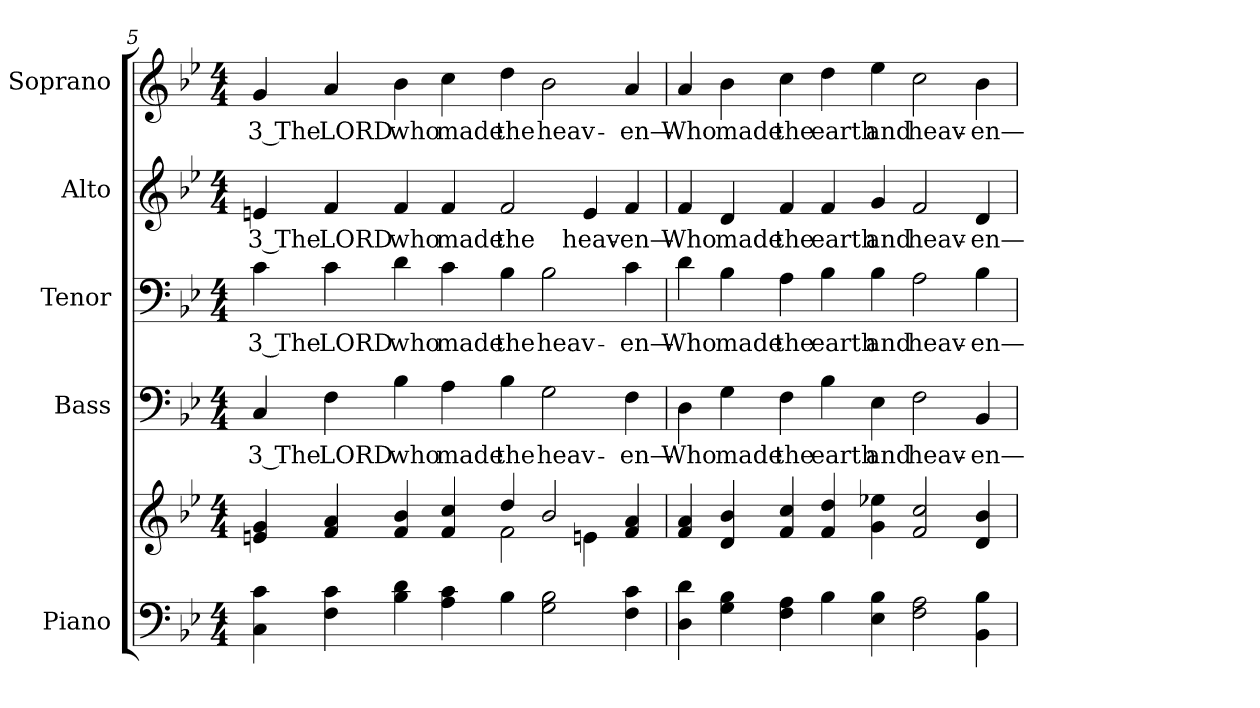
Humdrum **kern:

**kern	**kern	**kern	**text	**kern	**text	**kern	**text	**kern	**text
*part5	*part5	*part4	*part4	*part3	*part3	*part2	*part2	*part1	*part1
*staff6	*staff5	*staff4	*staff4	*staff3	*staff3	*staff2	*staff2	*staff1	*staff1
*I"Piano	*	*I"Bass	*	*I"Tenor	*	*I"Alto	*	*I"Soprano	*
*I'Pno.	*	*I'B.	*	*I'T.	*	*I'A.	*	*I'S.	*
!!LO:PB:g=z
*clefF4	*clefG2	*clefF4	*	*clefF4	*	*clefG2	*	*clefG2	*
*k[b-e-]	*k[b-e-]	*k[b-e-]	*	*k[b-e-]	*	*k[b-e-]	*	*k[b-e-]	*
*B-:	*B-:	*B-:	*	*B-:	*	*B-:	*	*B-:	*
*M4/4	*M4/4	*M4/4	*	*M4/4	*	*M4/4	*	*M4/4	*
=5	=5	=5	=5	=5	=5	=5	=5	=5	=5
*	*^	*	*	*	*	*	*	*	*
!	!	!	!	!LO:LY:b:color=#000000	!	!	!	!	!	!
!	!	!	!	!	!	!LO:LY:b:color=#000000	!	!	!	!
!	!	!	!	!	!	!	!	!LO:LY:b:color=#000000	!	!
!	!	!	!	!	!	!	!	!	!	!LO:LY:b:color=#000000
4Ci\ 4ci	4eni/ 4gi	1ryy	4Ci/	3 The	4ci\	3 The	4eni/	3 The	4gi/	3 The
!	!	!	!	!LO:LY:b:color=#000000	!	!	!	!	!	!
!	!	!	!	!	!	!LO:LY:b:color=#000000	!	!	!	!
!	!	!	!	!	!	!	!	!LO:LY:b:color=#000000	!	!
!	!	!	!	!	!	!	!	!	!	!LO:LY:b:color=#000000
4Fi\ 4ci	4fi/ 4ai	.	4Fi\	LORD	4ci\	LORD	4fi/	LORD	4ai/	LORD
!	!	!	!	!LO:LY:b:color=#000000	!	!	!	!	!	!
!	!	!	!	!	!	!LO:LY:b:color=#000000	!	!	!	!
!	!	!	!	!	!	!	!	!LO:LY:b:color=#000000	!	!
!	!	!	!	!	!	!	!	!	!	!LO:LY:b:color=#000000
4B-i\ 4di	4fi/ 4b-i	.	4B-i\	who	4di\	who	4fi/	who	4b-i\	who
!	!	!	!	!LO:LY:b:color=#000000	!	!	!	!	!	!
!	!	!	!	!	!	!LO:LY:b:color=#000000	!	!	!	!
!	!	!	!	!	!	!	!	!LO:LY:b:color=#000000	!	!
!	!	!	!	!	!	!	!	!	!	!LO:LY:b:color=#000000
4Ai\ 4ci	4fi/ 4cci	.	4Ai\	made	4ci\	made	4fi/	made	4cci\	made
!	!	!	!	!LO:LY:b:color=#000000	!	!	!	!	!	!
!	!	!	!	!	!	!LO:LY:b:color=#000000	!	!	!	!
!	!	!	!	!	!	!	!	!LO:LY:b:color=#000000	!	!
!	!	!	!	!	!	!	!	!	!	!LO:LY:b:color=#000000
4B-i\	4ddi/	2fi\	4B-i\	the	4B-i\	the	2fi/	the	4ddi\	the
!	!	!	!	!LO:LY:b:color=#000000	!	!	!	!	!	!
!	!	!	!	!	!	!LO:LY:b:color=#000000	!	!	!	!
!	!	!	!	!	!	!	!	!	!	!LO:LY:b:color=#000000
2Gi\ 2B-i	2b-i/	.	2Gi\	heav-	2B-i\	heav-	.	.	2b-i\	heav-
!	!	!	!	!	!	!	!	!LO:LY:b:color=#000000	!	!
.	.	4eni\	.	.	.	.	4ei/	heav-	.	.
!	!	!	!	!LO:LY:b:color=#000000	!	!	!	!	!	!
!	!	!	!	!	!	!LO:LY:b:color=#000000	!	!	!	!
!	!	!	!	!	!	!	!	!LO:LY:b:color=#000000	!	!
!	!	!	!	!	!	!	!	!	!	!LO:LY:b:color=#000000
4Fi\ 4ci	4fi/ 4ai	4ryy	4Fi\	-en—	4ci\	-en—	4fi/	-en—	4ai/	-en—
*	*v	*v	*	*	*	*	*	*	*	*
=6	=6	=6	=6	=6	=6	=6	=6	=6	=6
*	*^	*	*	*	*	*	*	*	*
!	!	!	!	!LO:LY:b:color=#000000	!	!	!	!	!	!
*	*v	*v	*	*	*	*	*	*	*	*
*	*^	*	*	*	*	*	*	*	*
!	!	!	!	!	!	!LO:LY:b:color=#000000	!	!	!	!
*	*v	*v	*	*	*	*	*	*	*	*
*	*^	*	*	*	*	*	*	*	*
!	!	!	!	!	!	!	!	!LO:LY:b:color=#000000	!	!
*	*v	*v	*	*	*	*	*	*	*	*
*	*^	*	*	*	*	*	*	*	*
!	!	!	!	!	!	!	!	!	!	!LO:LY:b:color=#000000
*	*v	*v	*	*	*	*	*	*	*	*
4Di\ 4di	4fi/ 4ai	4Di\	Who	4di\	Who	4fi/	Who	4ai/	Who
!	!	!	!LO:LY:b:color=#000000	!	!	!	!	!	!
!	!	!	!	!	!LO:LY:b:color=#000000	!	!	!	!
!	!	!	!	!	!	!	!LO:LY:b:color=#000000	!	!
!	!	!	!	!	!	!	!	!	!LO:LY:b:color=#000000
4Gi\ 4B-i	4di/ 4b-i	4Gi\	made	4B-i\	made	4di/	made	4b-i\	made
!	!	!	!LO:LY:b:color=#000000	!	!	!	!	!	!
!	!	!	!	!	!LO:LY:b:color=#000000	!	!	!	!
!	!	!	!	!	!	!	!LO:LY:b:color=#000000	!	!
!	!	!	!	!	!	!	!	!	!LO:LY:b:color=#000000
4Fi\ 4Ai	4fi/ 4cci	4Fi\	the	4Ai\	the	4fi/	the	4cci\	the
!	!	!	!LO:LY:b:color=#000000	!	!	!	!	!	!
!	!	!	!	!	!LO:LY:b:color=#000000	!	!	!	!
!	!	!	!	!	!	!	!LO:LY:b:color=#000000	!	!
!	!	!	!	!	!	!	!	!	!LO:LY:b:color=#000000
4B-i\	4fi/ 4ddi	4B-i\	earth	4B-i\	earth	4fi/	earth	4ddi\	earth
!	!	!	!LO:LY:b:color=#000000	!	!	!	!	!	!
!	!	!	!	!	!LO:LY:b:color=#000000	!	!	!	!
!	!	!	!	!	!	!	!LO:LY:b:color=#000000	!	!
!	!	!	!	!	!	!	!	!	!LO:LY:b:color=#000000
4E-i\ 4B-i	4gi\ 4ee-Xi	4E-i\	and	4B-i\	and	4gi/	and	4ee-i\	and
!	!	!	!LO:LY:b:color=#000000	!	!	!	!	!	!
!	!	!	!	!	!LO:LY:b:color=#000000	!	!	!	!
!	!	!	!	!	!	!	!LO:LY:b:color=#000000	!	!
!	!	!	!	!	!	!	!	!	!LO:LY:b:color=#000000
2Fi\ 2Ai	2fi/ 2cci	2Fi\	heav-	2Ai\	heav-	2fi/	heav-	2cci\	heav-
!	!	!	!LO:LY:b:color=#000000	!	!	!	!	!	!
!	!	!	!	!	!LO:LY:b:color=#000000	!	!	!	!
!	!	!	!	!	!	!	!LO:LY:b:color=#000000	!	!
!	!	!	!	!	!	!	!	!	!LO:LY:b:color=#000000
4BB-i\ 4B-i	4di/ 4b-i	4BB-i/	-en—	4B-i\	-en—	4di/	-en—	4b-i\	-en—
=	=	=	=	=	=	=	=	=	=
*-	*-	*-	*-	*-	*-	*-	*-	*-	*-
